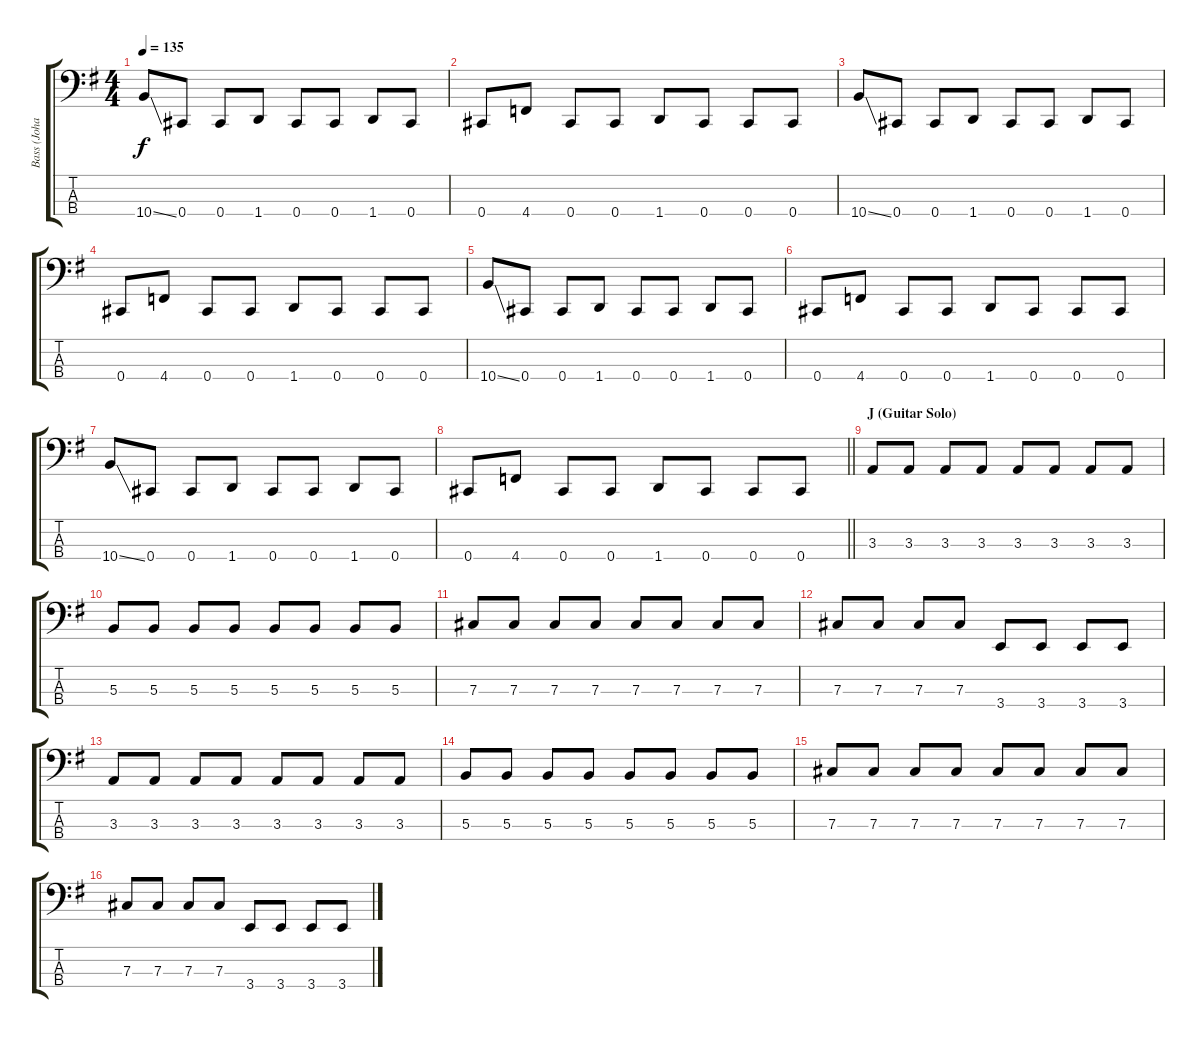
\track ("Bass (Johan Niemann)" "Bass (Joha") {instrument electricbassfinger}
\staff {score tabs}
\tuning (E2 B1 Gb1 Db1) {hide}
\ts (4 4)
\tempo 135
\clef f4
\ks eminor
10.4{ss}.8{dy f} 0.4.8 0.4.8 1.4.8 0.4.8 0.4.8 1.4.8 0.4.8 |
0.4.8 4.4.8 0.4.8 0.4.8 1.4.8 0.4.8 0.4.8 0.4.8 |
10.4{ss}.8 0.4.8 0.4.8 1.4.8 0.4.8 0.4.8 1.4.8 0.4.8 |
0.4.8 4.4.8 0.4.8 0.4.8 1.4.8 0.4.8 0.4.8 0.4.8 |
10.4{ss}.8 0.4.8 0.4.8 1.4.8 0.4.8 0.4.8 1.4.8 0.4.8 |
0.4.8 4.4.8 0.4.8 0.4.8 1.4.8 0.4.8 0.4.8 0.4.8 |
10.4{ss}.8 0.4.8 0.4.8 1.4.8 0.4.8 0.4.8 1.4.8 0.4.8 |
\barLineRight lightlight
0.4.8 4.4.8 0.4.8 0.4.8 1.4.8 0.4.8 0.4.8 0.4.8 |
\section ("" "J (Guitar Solo)")
3.3.8 3.3.8 3.3.8 3.3.8 3.3.8 3.3.8 3.3.8 3.3.8 |
5.3.8 5.3.8 5.3.8 5.3.8 5.3.8 5.3.8 5.3.8 5.3.8 |
7.3.8 7.3.8 7.3.8 7.3.8 7.3.8 7.3.8 7.3.8 7.3.8 |
7.3.8 7.3.8 7.3.8 7.3.8 3.4.8 3.4.8 3.4.8 3.4.8 |
3.3.8 3.3.8 3.3.8 3.3.8 3.3.8 3.3.8 3.3.8 3.3.8 |
5.3.8 5.3.8 5.3.8 5.3.8 5.3.8 5.3.8 5.3.8 5.3.8 |
7.3.8 7.3.8 7.3.8 7.3.8 7.3.8 7.3.8 7.3.8 7.3.8 |
7.3.8 7.3.8 7.3.8 7.3.8 3.4.8 3.4.8 3.4.8 3.4.8
